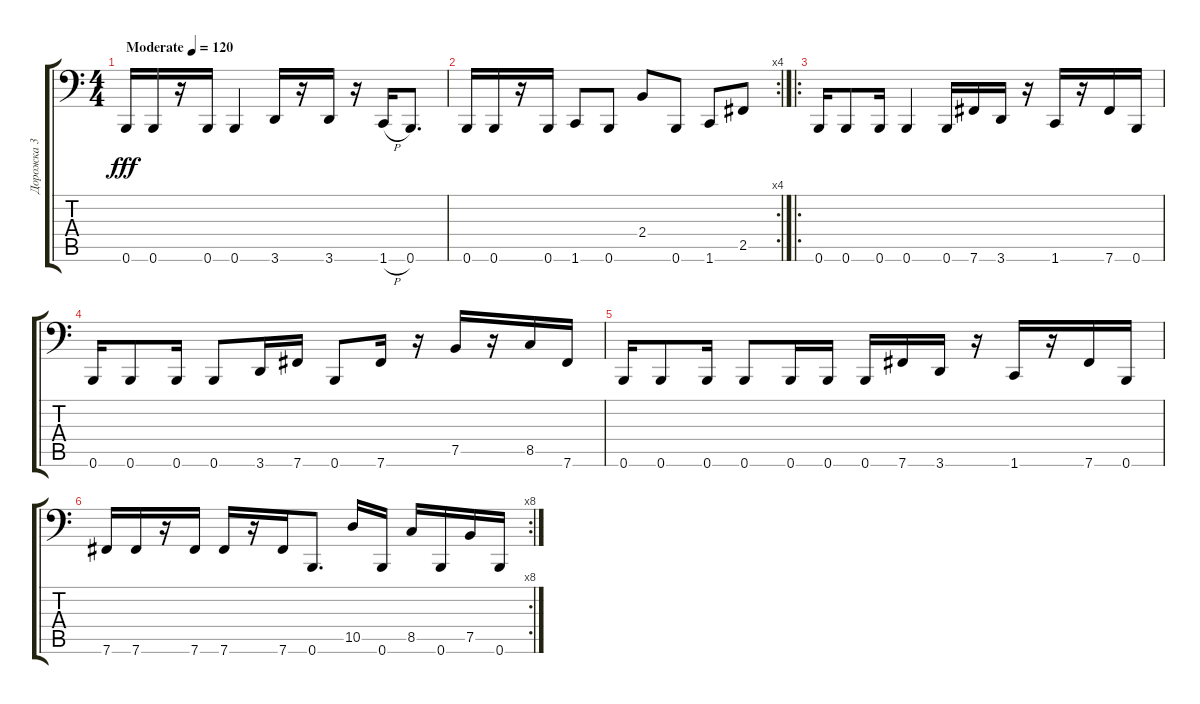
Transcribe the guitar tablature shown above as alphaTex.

\track ("Дорожка 3" "Дорожка 3") {instrument electricbasspick}
\staff {score tabs}
\tuning (B2 Gb2 D2 A1 E1 B0) {hide}
\ts (4 4)
\tempo (120 "Moderate")
\clef f4
\ks c
0.6.16{dy fff instrument electricbasspick} 0.6.16 r.16 0.6.16 0.6.4 3.6.16 r.16 3.6.16 r.16 1.6{h}.16 0.6.8{d} |
\rc 4
0.6.16 0.6.16 r.16 0.6.16 1.6.8 0.6.8 2.4.8 0.6.8 1.6.8 2.5.8 |
\ro
0.6.16 0.6.8 0.6.16 0.6.4 0.6.16 7.6.16 3.6.16 r.16 1.6.16 r.16 7.6.16 0.6.16 |
0.6.16 0.6.8 0.6.16 0.6.8 3.6.16 7.6.16 0.6.8 7.6.16 r.16 7.5.16 r.16 8.5.16 7.6.16 |
0.6.16 0.6.8 0.6.16 0.6.8 0.6.16 0.6.16 0.6.16 7.6.16 3.6.16 r.16 1.6.16 r.16 7.6.16 0.6.16 |
\rc 8
7.6.16 7.6.16 r.16 7.6.16 7.6.16 r.16 7.6.16 0.6.8{d} 10.5.16 0.6.16 8.5.16 0.6.16 7.5.16 0.6.16
